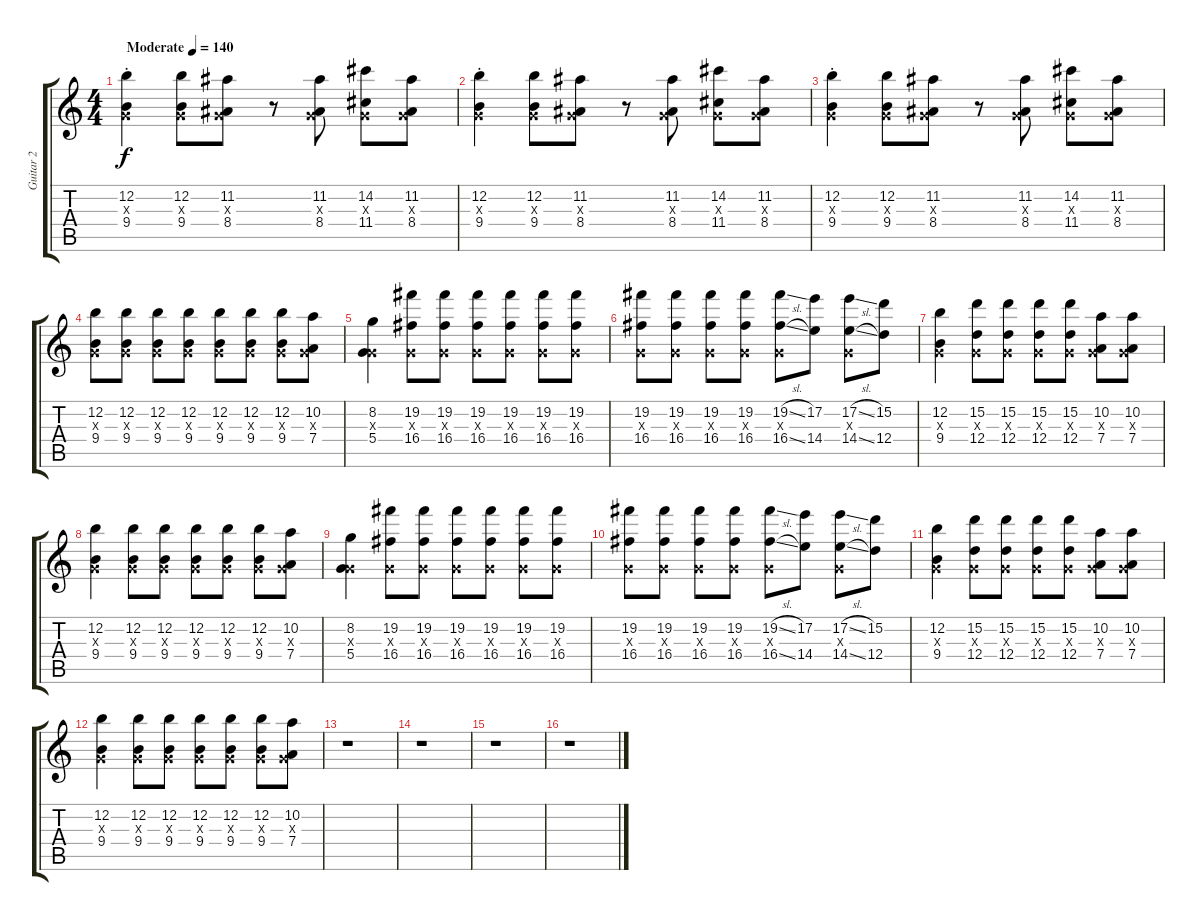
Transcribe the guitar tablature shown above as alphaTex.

\track ("Guitar 2" "Guitar 2") {instrument overdrivenguitar}
\staff {score tabs}
\tuning (E4 B3 G3 D3 A2 E2) {hide}
\ts (4 4)
\tempo (140 "Moderate")
\clef g2
\ks c
(12.2{st} 0.3{x} 9.4).4{dy f instrument overdrivenguitar} (12.2 0.3{x} 9.4).8 (11.2 0.3{x} 8.4).8 r.8 (11.2 0.3{x} 8.4).8 (14.2 0.3{x} 11.4).8 (11.2 0.3{x} 8.4).8 |
(12.2{st} 0.3{x} 9.4).4 (12.2 0.3{x} 9.4).8 (11.2 0.3{x} 8.4).8 r.8 (11.2 0.3{x} 8.4).8 (14.2 0.3{x} 11.4).8 (11.2 0.3{x} 8.4).8 |
(12.2{st} 0.3{x} 9.4).4 (12.2 0.3{x} 9.4).8 (11.2 0.3{x} 8.4).8 r.8 (11.2 0.3{x} 8.4).8 (14.2 0.3{x} 11.4).8 (11.2 0.3{x} 8.4).8 |
(12.2 0.3{x} 9.4).8 (12.2 0.3{x} 9.4).8 (12.2 0.3{x} 9.4).8 (12.2 0.3{x} 9.4).8 (12.2 0.3{x} 9.4).8 (12.2 0.3{x} 9.4).8 (12.2 0.3{x} 9.4).8 (10.2 0.3{x} 7.4).8 |
(8.2 0.3{x} 5.4).4 (19.2 0.3{x} 16.4).8 (19.2 0.3{x} 16.4).8 (19.2 0.3{x} 16.4).8 (19.2 0.3{x} 16.4).8 (19.2 0.3{x} 16.4).8 (19.2 0.3{x} 16.4).8 |
(19.2 0.3{x} 16.4).8 (19.2 0.3{x} 16.4).8 (19.2 0.3{x} 16.4).8 (19.2 0.3{x} 16.4).8 (19.2{sl} 0.3{x} 16.4{sl}).8 (17.2 14.4).8 (17.2{sl} 0.3{x} 14.4{sl}).8 (15.2 12.4).8 |
(12.2 0.3{x} 9.4).4 (15.2 0.3{x} 12.4).8 (15.2 0.3{x} 12.4).8 (15.2 0.3{x} 12.4).8 (15.2 0.3{x} 12.4).8 (10.2 0.3{x} 7.4).8 (10.2 0.3{x} 7.4).8 |
(12.2 0.3{x} 9.4).4 (12.2 0.3{x} 9.4).8 (12.2 0.3{x} 9.4).8 (12.2 0.3{x} 9.4).8 (12.2 0.3{x} 9.4).8 (12.2 0.3{x} 9.4).8 (10.2 0.3{x} 7.4).8 |
(8.2 0.3{x} 5.4).4 (19.2 0.3{x} 16.4).8 (19.2 0.3{x} 16.4).8 (19.2 0.3{x} 16.4).8 (19.2 0.3{x} 16.4).8 (19.2 0.3{x} 16.4).8 (19.2 0.3{x} 16.4).8 |
(19.2 0.3{x} 16.4).8 (19.2 0.3{x} 16.4).8 (19.2 0.3{x} 16.4).8 (19.2 0.3{x} 16.4).8 (19.2{sl} 0.3{x} 16.4{sl}).8 (17.2 14.4).8 (17.2{sl} 0.3{x} 14.4{sl}).8 (15.2 12.4).8 |
(12.2 0.3{x} 9.4).4 (15.2 0.3{x} 12.4).8 (15.2 0.3{x} 12.4).8 (15.2 0.3{x} 12.4).8 (15.2 0.3{x} 12.4).8 (10.2 0.3{x} 7.4).8 (10.2 0.3{x} 7.4).8 |
(12.2 0.3{x} 9.4).4 (12.2 0.3{x} 9.4).8 (12.2 0.3{x} 9.4).8 (12.2 0.3{x} 9.4).8 (12.2 0.3{x} 9.4).8 (12.2 0.3{x} 9.4).8 (10.2 0.3{x} 7.4).8 |
r.1 |
r.1 |
r.1 |
r.1
